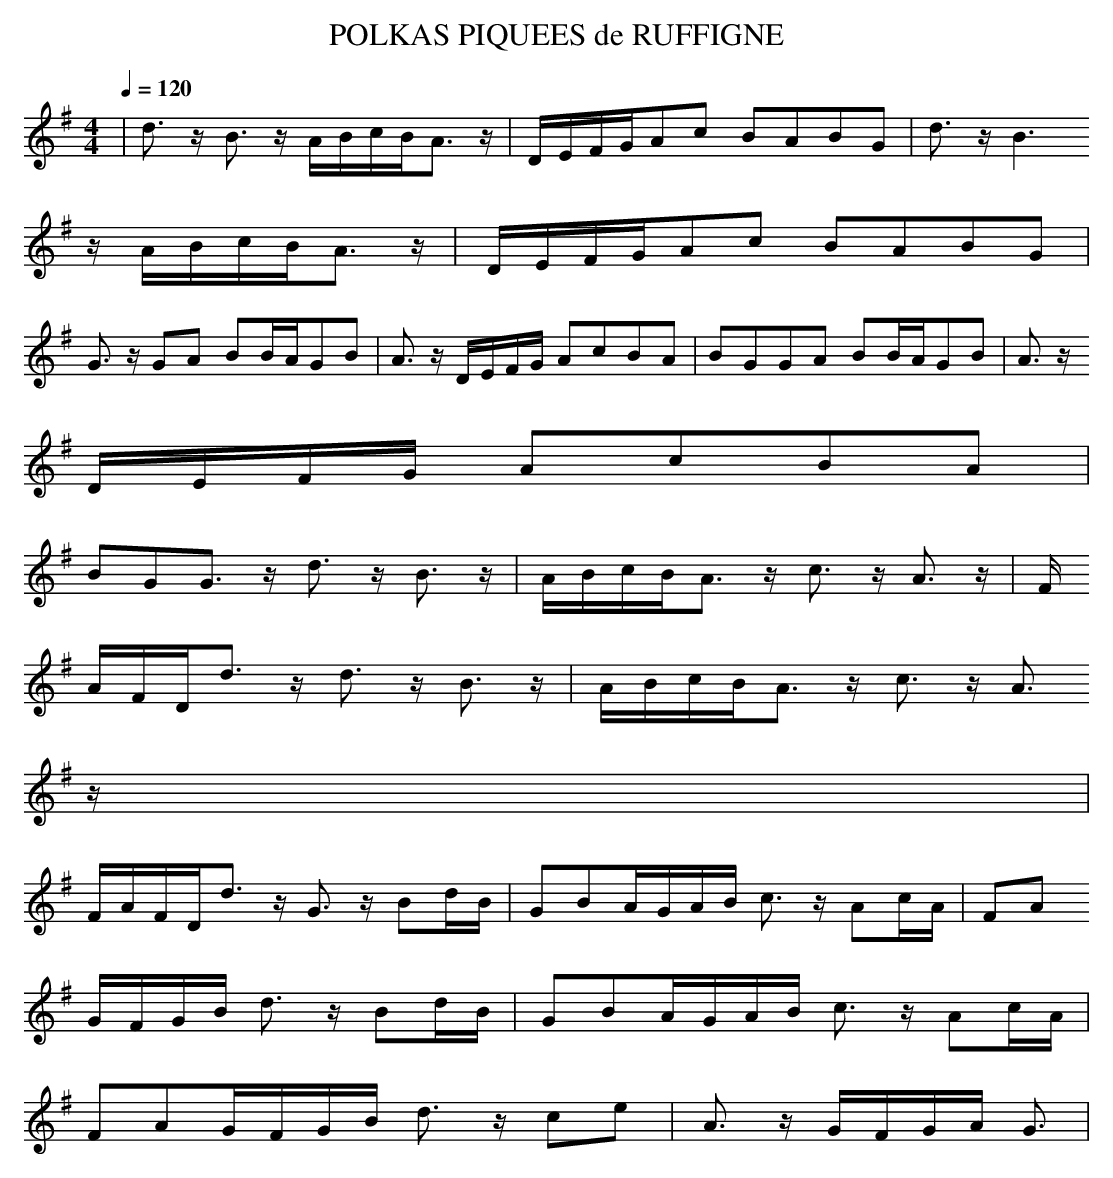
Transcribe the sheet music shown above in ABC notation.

X:1
T:POLKAS PIQUEES de RUFFIGNE
M:4/4
L:1/8
Q:1/4=120
K:G
|d3/2 z/2 B3/2 z/2 A/2B/2c/2B/2A3/2 z/2 |D/2E/2F/2G/2Ac BABG|d3/2 z/2 B3
/2 z/2 A/2B/2c/2B/2A3/2 z/2 |D/2E/2F/2G/2Ac BABG|
G3/2 z/2 GA BB/2A/2GB|A3/2 z/2 D/2E/2F/2G/2 AcBA|BGGA BB/2A/2GB|A3/2 z/2
 D/2E/2F/2G/2 AcBA|
BGG3/2 z/2 d3/2 z/2 B3/2 z/2 |A/2B/2c/2B/2A3/2 z/2 c3/2 z/2 A3/2 z/2 |F/
2A/2F/2D/2d3/2 z/2 d3/2 z/2 B3/2 z/2 |A/2B/2c/2B/2A3/2 z/2 c3/2 z/2 A3/2
 z/2 |
F/2A/2F/2D/2d3/2 z/2 G3/2 z/2 Bd/2B/2|GBA/2G/2A/2B/2 c3/2 z/2 Ac/2A/2|FA
G/2F/2G/2B/2 d3/2 z/2 Bd/2B/2|GBA/2G/2A/2B/2 c3/2 z/2 Ac/2A/2|
FAG/2F/2G/2B/2 d3/2 z/2 ce|A3/2 z/2 G/2F/2G/2A/2 G3/2|
